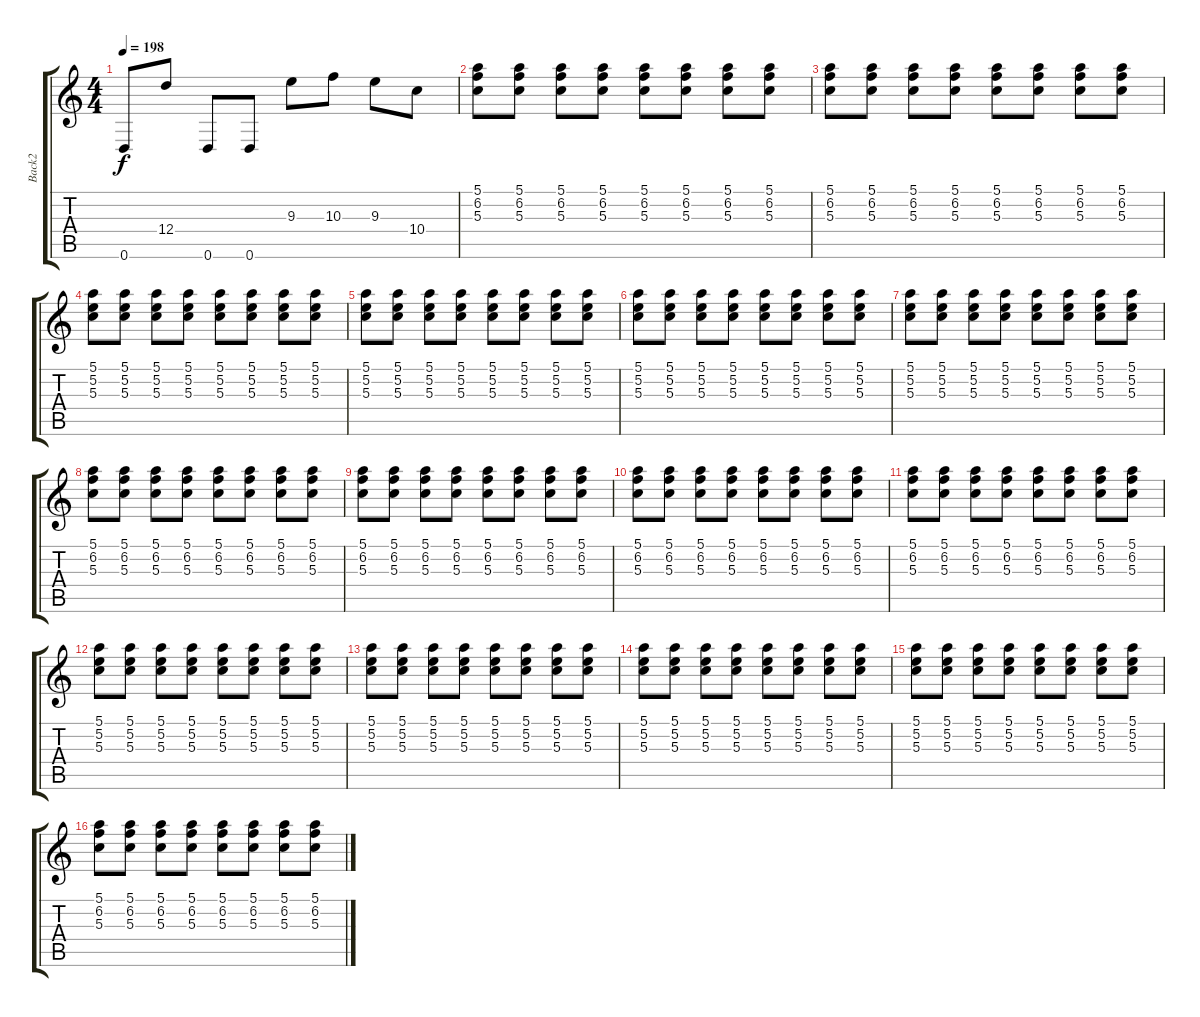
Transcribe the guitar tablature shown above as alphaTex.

\track ("Back2" "Back2") {instrument overdrivenguitar}
\staff {score tabs}
\tuning (E4 B3 G3 D3 A2 D2) {hide}
\ts (4 4)
\tempo 198
\clef g2
\ks c
0.6.8{dy f} 12.4.8 0.6.8 0.6.8 9.3.8 10.3.8 9.3.8 10.4.8 |
(5.1 6.2 5.3).8 (5.1 6.2 5.3).8 (5.1 6.2 5.3).8 (5.1 6.2 5.3).8 (5.1 6.2 5.3).8 (5.1 6.2 5.3).8 (5.1 6.2 5.3).8 (5.1 6.2 5.3).8 |
(5.1 6.2 5.3).8 (5.1 6.2 5.3).8 (5.1 6.2 5.3).8 (5.1 6.2 5.3).8 (5.1 6.2 5.3).8 (5.1 6.2 5.3).8 (5.1 6.2 5.3).8 (5.1 6.2 5.3).8 |
(5.1 5.2 5.3).8 (5.1 5.2 5.3).8 (5.1 5.2 5.3).8 (5.1 5.2 5.3).8 (5.1 5.2 5.3).8 (5.1 5.2 5.3).8 (5.1 5.2 5.3).8 (5.1 5.2 5.3).8 |
(5.1 5.2 5.3).8 (5.1 5.2 5.3).8 (5.1 5.2 5.3).8 (5.1 5.2 5.3).8 (5.1 5.2 5.3).8 (5.1 5.2 5.3).8 (5.1 5.2 5.3).8 (5.1 5.2 5.3).8 |
(5.1 5.2 5.3).8 (5.1 5.2 5.3).8 (5.1 5.2 5.3).8 (5.1 5.2 5.3).8 (5.1 5.2 5.3).8 (5.1 5.2 5.3).8 (5.1 5.2 5.3).8 (5.1 5.2 5.3).8 |
(5.1 5.2 5.3).8 (5.1 5.2 5.3).8 (5.1 5.2 5.3).8 (5.1 5.2 5.3).8 (5.1 5.2 5.3).8 (5.1 5.2 5.3).8 (5.1 5.2 5.3).8 (5.1 5.2 5.3).8 |
(5.1 6.2 5.3).8 (5.1 6.2 5.3).8 (5.1 6.2 5.3).8 (5.1 6.2 5.3).8 (5.1 6.2 5.3).8 (5.1 6.2 5.3).8 (5.1 6.2 5.3).8 (5.1 6.2 5.3).8 |
(5.1 6.2 5.3).8 (5.1 6.2 5.3).8 (5.1 6.2 5.3).8 (5.1 6.2 5.3).8 (5.1 6.2 5.3).8 (5.1 6.2 5.3).8 (5.1 6.2 5.3).8 (5.1 6.2 5.3).8 |
(5.1 6.2 5.3).8 (5.1 6.2 5.3).8 (5.1 6.2 5.3).8 (5.1 6.2 5.3).8 (5.1 6.2 5.3).8 (5.1 6.2 5.3).8 (5.1 6.2 5.3).8 (5.1 6.2 5.3).8 |
(5.1 6.2 5.3).8 (5.1 6.2 5.3).8 (5.1 6.2 5.3).8 (5.1 6.2 5.3).8 (5.1 6.2 5.3).8 (5.1 6.2 5.3).8 (5.1 6.2 5.3).8 (5.1 6.2 5.3).8 |
(5.1 5.2 5.3).8 (5.1 5.2 5.3).8 (5.1 5.2 5.3).8 (5.1 5.2 5.3).8 (5.1 5.2 5.3).8 (5.1 5.2 5.3).8 (5.1 5.2 5.3).8 (5.1 5.2 5.3).8 |
(5.1 5.2 5.3).8 (5.1 5.2 5.3).8 (5.1 5.2 5.3).8 (5.1 5.2 5.3).8 (5.1 5.2 5.3).8 (5.1 5.2 5.3).8 (5.1 5.2 5.3).8 (5.1 5.2 5.3).8 |
(5.1 5.2 5.3).8 (5.1 5.2 5.3).8 (5.1 5.2 5.3).8 (5.1 5.2 5.3).8 (5.1 5.2 5.3).8 (5.1 5.2 5.3).8 (5.1 5.2 5.3).8 (5.1 5.2 5.3).8 |
(5.1 5.2 5.3).8 (5.1 5.2 5.3).8 (5.1 5.2 5.3).8 (5.1 5.2 5.3).8 (5.1 5.2 5.3).8 (5.1 5.2 5.3).8 (5.1 5.2 5.3).8 (5.1 5.2 5.3).8 |
(5.1 6.2 5.3).8 (5.1 6.2 5.3).8 (5.1 6.2 5.3).8 (5.1 6.2 5.3).8 (5.1 6.2 5.3).8 (5.1 6.2 5.3).8 (5.1 6.2 5.3).8 (5.1 6.2 5.3).8
